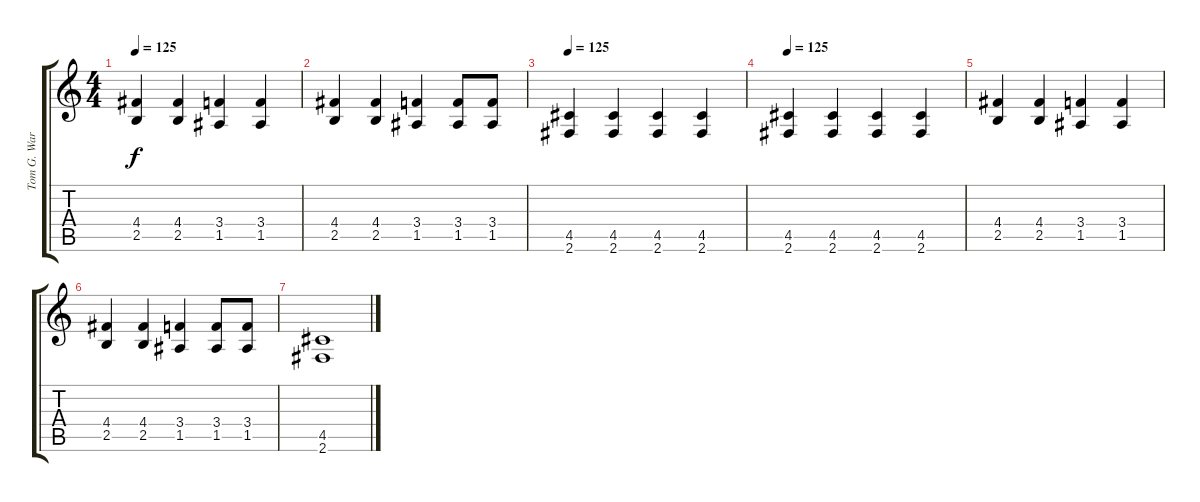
\track ("Tom G. Warrior" "Tom G. War") {instrument overdrivenguitar}
\staff {score tabs}
\tuning (E4 B3 G3 D3 A2 E2) {hide}
\ts (4 4)
\tempo 125
\clef g2
\ks c
(4.4 2.5).4{dy f} (4.4 2.5).4 (3.4 1.5).4 (3.4 1.5).4 |
(4.4 2.5).4 (4.4 2.5).4 (3.4 1.5).4 (3.4 1.5).8 (3.4 1.5).8 |
\tempo 125
(4.5 2.6).4 (4.5 2.6).4 (4.5 2.6).4 (4.5 2.6).4 |
\tempo 125
(4.5 2.6).4 (4.5 2.6).4 (4.5 2.6).4 (4.5 2.6).4 |
(4.4 2.5).4 (4.4 2.5).4 (3.4 1.5).4 (3.4 1.5).4 |
(4.4 2.5).4 (4.4 2.5).4 (3.4 1.5).4 (3.4 1.5).8 (3.4 1.5).8 |
(4.5 2.6).1
